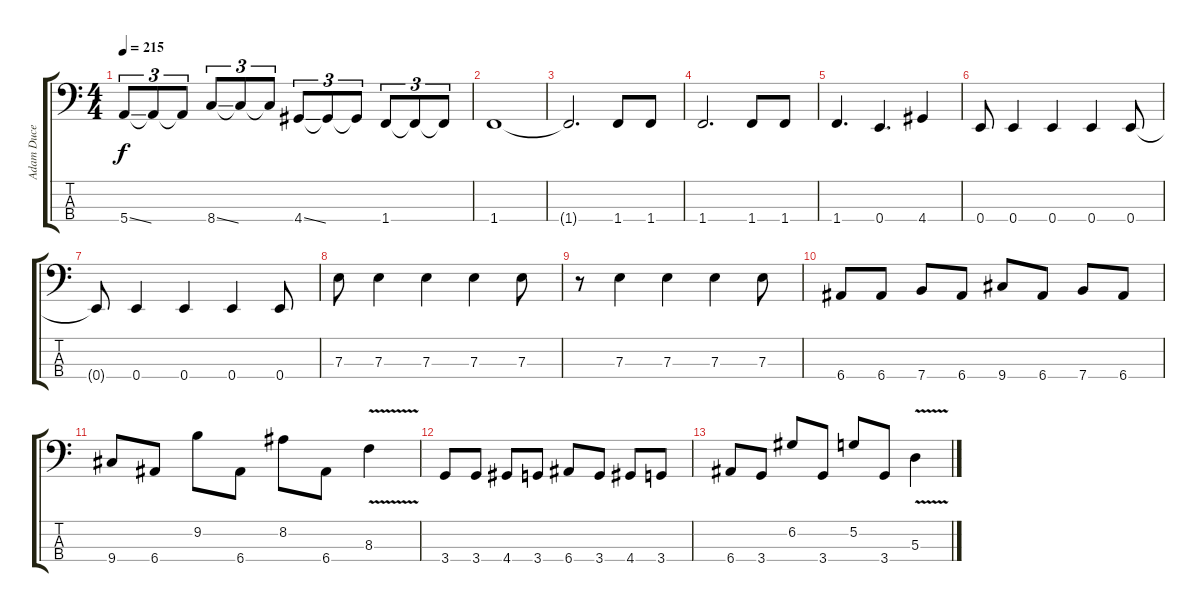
\track ("Adam Duce" "Adam Duce") {instrument electricbassfinger}
\staff {score tabs}
\tuning (G2 D2 A1 E1) {hide}
\ts (4 4)
\tempo 215
\clef f4
\ks c
5.4{ss}.8{tu (3 2) dy f} 5.4{t}.8{tu (3 2)} 5.4{t}.8{tu (3 2)} 8.4{ss}.8{tu (3 2)} 8.4{t}.8{tu (3 2)} 8.4{t}.8{tu (3 2)} 4.4{ss}.8{tu (3 2)} 4.4{t}.8{tu (3 2)} 4.4{t}.8{tu (3 2)} 1.4.8{tu (3 2)} 1.4{t}.8{tu (3 2)} 1.4{t}.8{tu (3 2)} |
1.4.1 |
1.4{t}.2{d} 1.4.8 1.4.8 |
1.4.2{d} 1.4.8 1.4.8 |
1.4.4{d} 0.4.4{d} 4.4.4 |
0.4.8 0.4.4 0.4.4 0.4.4 0.4.8 |
0.4{t}.8 0.4.4 0.4.4 0.4.4 0.4.8 |
7.3.8 7.3.4 7.3.4 7.3.4 7.3.8 |
r.8 7.3.4 7.3.4 7.3.4 7.3.8 |
6.4.8 6.4.8 7.4.8 6.4.8 9.4.8 6.4.8 7.4.8 6.4.8 |
9.4.8 6.4.8 9.2.8 6.4.8 8.2.8 6.4.8 8.3{v}.4 |
3.4.8 3.4.8 4.4.8 3.4.8 6.4.8 3.4.8 4.4.8 3.4.8 |
6.4.8 3.4.8 6.2.8 3.4.8 5.2.8 3.4.8 5.3{v}.4
